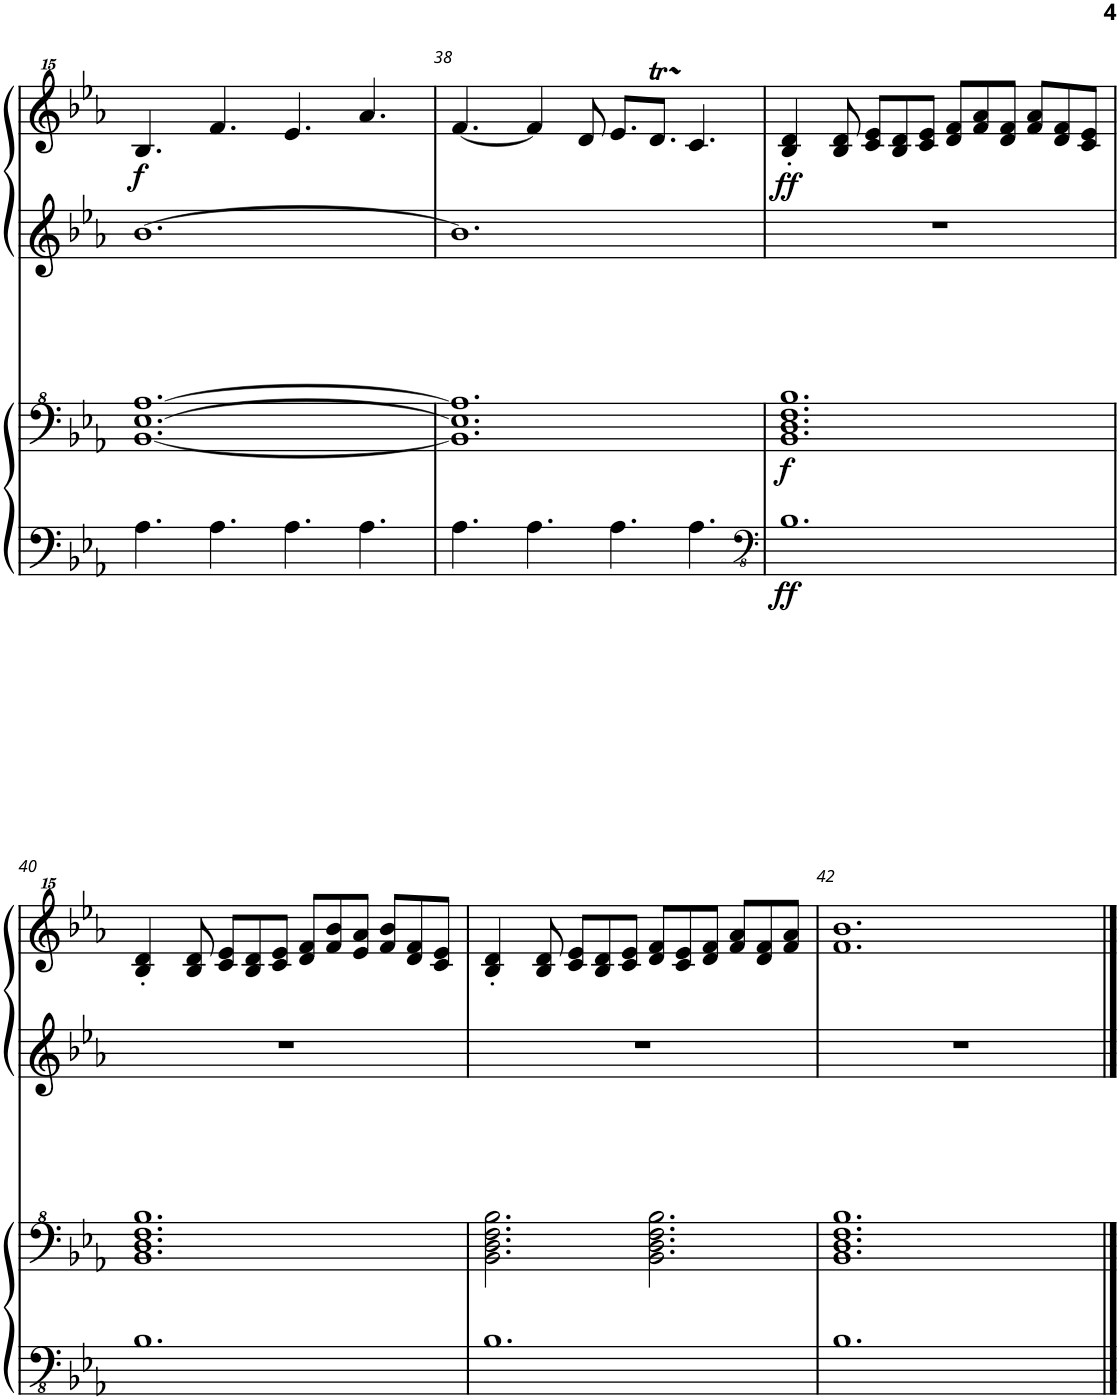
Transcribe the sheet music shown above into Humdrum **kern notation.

**kern	**dynam	**kern	**dynam	**kern	**kern	**dynam
*part4	*part4	*part3	*part3	*part2	*part1	*part1
*staff4	*staff4	*staff3	*staff3	*staff2	*staff1	*staff1
*I"Piano 4	*	*I"Piano 2	*	*I"Piano 3	*I"Piano 1	*
*I'Pno	*	*I'Pno	*	*I'Pno	*I'Pno	*
!!LO:PB:g=z
*clefF4	*	*clefF^4	*	*clefG2	*clefG^^2	*
*k[b-e-a-]	*	*k[b-e-a-]	*	*k[b-e-a-]	*k[b-e-a-]	*
*M12/8	*	*M12/8	*	*M12/8	*M12/8	*
=37	=37	=37	=37	=37	=37	=37
!	!	!	!	!	!	!LO:DY:b
4.A-\	.	[1.B- [1.e- [1.a-	.	[1.b-	4.bb-/	f
4.A-\	.	.	.	.	4.fff/	.
4.A-\	.	.	.	.	4.eee-/	.
4.A-\	.	.	.	.	4.aaa-/	.
=38	=38	=38	=38	=38	=38	=38
4.A-\	.	1.B-] 1.e-] 1.a-]	.	1.b-]	[4.fff/	.
4.A-\	.	.	.	.	4fff/]	.
.	.	.	.	.	8ddd/	.
4.A-\	.	.	.	.	8.eee-/L	.
.	.	.	.	.	8.dddt/J	.
4.A-\	.	.	.	.	4.ccc/	.
=39	=39	=39	=39	=39	=39	=39
*clefFv4	*	*	*	*	*	*
!	!LO:DY:b	!	!LO:DY:b	!	!	!LO:DY:b
1.BB-	ff	1.B- 1.d 1.f 1.b-	f	1.r	4bb-/' 4ddd/'	ff
.	.	.	.	.	8bb-/ 8ddd/	.
.	.	.	.	.	8ccc/ 8eee-/L	.
.	.	.	.	.	8bb-/ 8ddd/	.
.	.	.	.	.	8ccc/ 8eee-/J	.
.	.	.	.	.	8ddd/ 8fff/L	.
.	.	.	.	.	8fff/ 8aaa-/	.
.	.	.	.	.	8ddd/ 8fff/J	.
.	.	.	.	.	8fff/ 8aaa-/L	.
.	.	.	.	.	8ddd/ 8fff/	.
.	.	.	.	.	8ccc/ 8eee-/J	.
!!LO:LB:g=z
=40	=40	=40	=40	=40	=40	=40
1.BB-	.	1.B- 1.d 1.f 1.b-	.	1.r	4bb-/' 4ddd/'	.
.	.	.	.	.	8bb-/ 8ddd/	.
.	.	.	.	.	8ccc/ 8eee-/L	.
.	.	.	.	.	8bb-/ 8ddd/	.
.	.	.	.	.	8ccc/ 8eee-/J	.
.	.	.	.	.	8ddd/ 8fff/L	.
.	.	.	.	.	8fff/ 8bbb-/	.
.	.	.	.	.	8eee-/ 8aaa-/J	.
.	.	.	.	.	8fff/ 8bbb-/L	.
.	.	.	.	.	8ddd/ 8fff/	.
.	.	.	.	.	8ccc/ 8eee-/J	.
=41	=41	=41	=41	=41	=41	=41
1.BB-	.	2.B-\ 2.d\ 2.f\ 2.b-\	.	1.r	4bb-/' 4ddd/'	.
.	.	.	.	.	8bb-/ 8ddd/	.
.	.	.	.	.	8ccc/ 8eee-/L	.
.	.	.	.	.	8bb-/ 8ddd/	.
.	.	.	.	.	8ccc/ 8eee-/J	.
.	.	2.B-\ 2.d\ 2.f\ 2.b-\	.	.	8ddd/ 8fff/L	.
.	.	.	.	.	8ccc/ 8eee-/	.
.	.	.	.	.	8ddd/ 8fff/J	.
.	.	.	.	.	8fff/ 8aaa-/L	.
.	.	.	.	.	8ddd/ 8fff/	.
.	.	.	.	.	8fff/ 8aaa-/J	.
=42	=42	=42	=42	=42	=42	=42
1.BB-	.	1.B- 1.d 1.f 1.b-	.	1.r	1.fff 1.bbb-	.
==	==	==	==	==	==	==
*-	*-	*-	*-	*-	*-	*-
